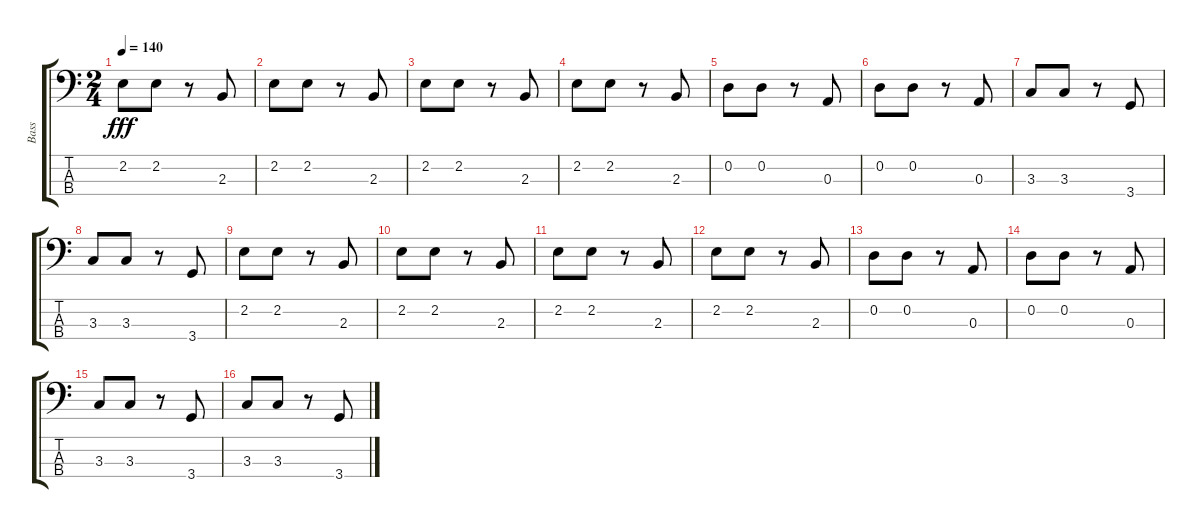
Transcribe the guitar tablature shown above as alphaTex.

\track ("Bass" "Bass") {instrument electricbassfinger}
\staff {score tabs}
\tuning (G2 D2 A1 E1) {hide}
\ts (2 4)
\tempo 140
\clef f4
\ks c
2.2.8{dy fff} 2.2.8 r.8 2.3.8 |
2.2.8 2.2.8 r.8 2.3.8 |
2.2.8 2.2.8 r.8 2.3.8 |
2.2.8 2.2.8 r.8 2.3.8 |
0.2.8 0.2.8 r.8 0.3.8 |
0.2.8 0.2.8 r.8 0.3.8 |
3.3.8 3.3.8 r.8 3.4.8 |
3.3.8 3.3.8 r.8 3.4.8 |
2.2.8 2.2.8 r.8 2.3.8 |
2.2.8 2.2.8 r.8 2.3.8 |
2.2.8 2.2.8 r.8 2.3.8 |
2.2.8 2.2.8 r.8 2.3.8 |
0.2.8 0.2.8 r.8 0.3.8 |
0.2.8 0.2.8 r.8 0.3.8 |
3.3.8 3.3.8 r.8 3.4.8 |
3.3.8 3.3.8 r.8 3.4.8
